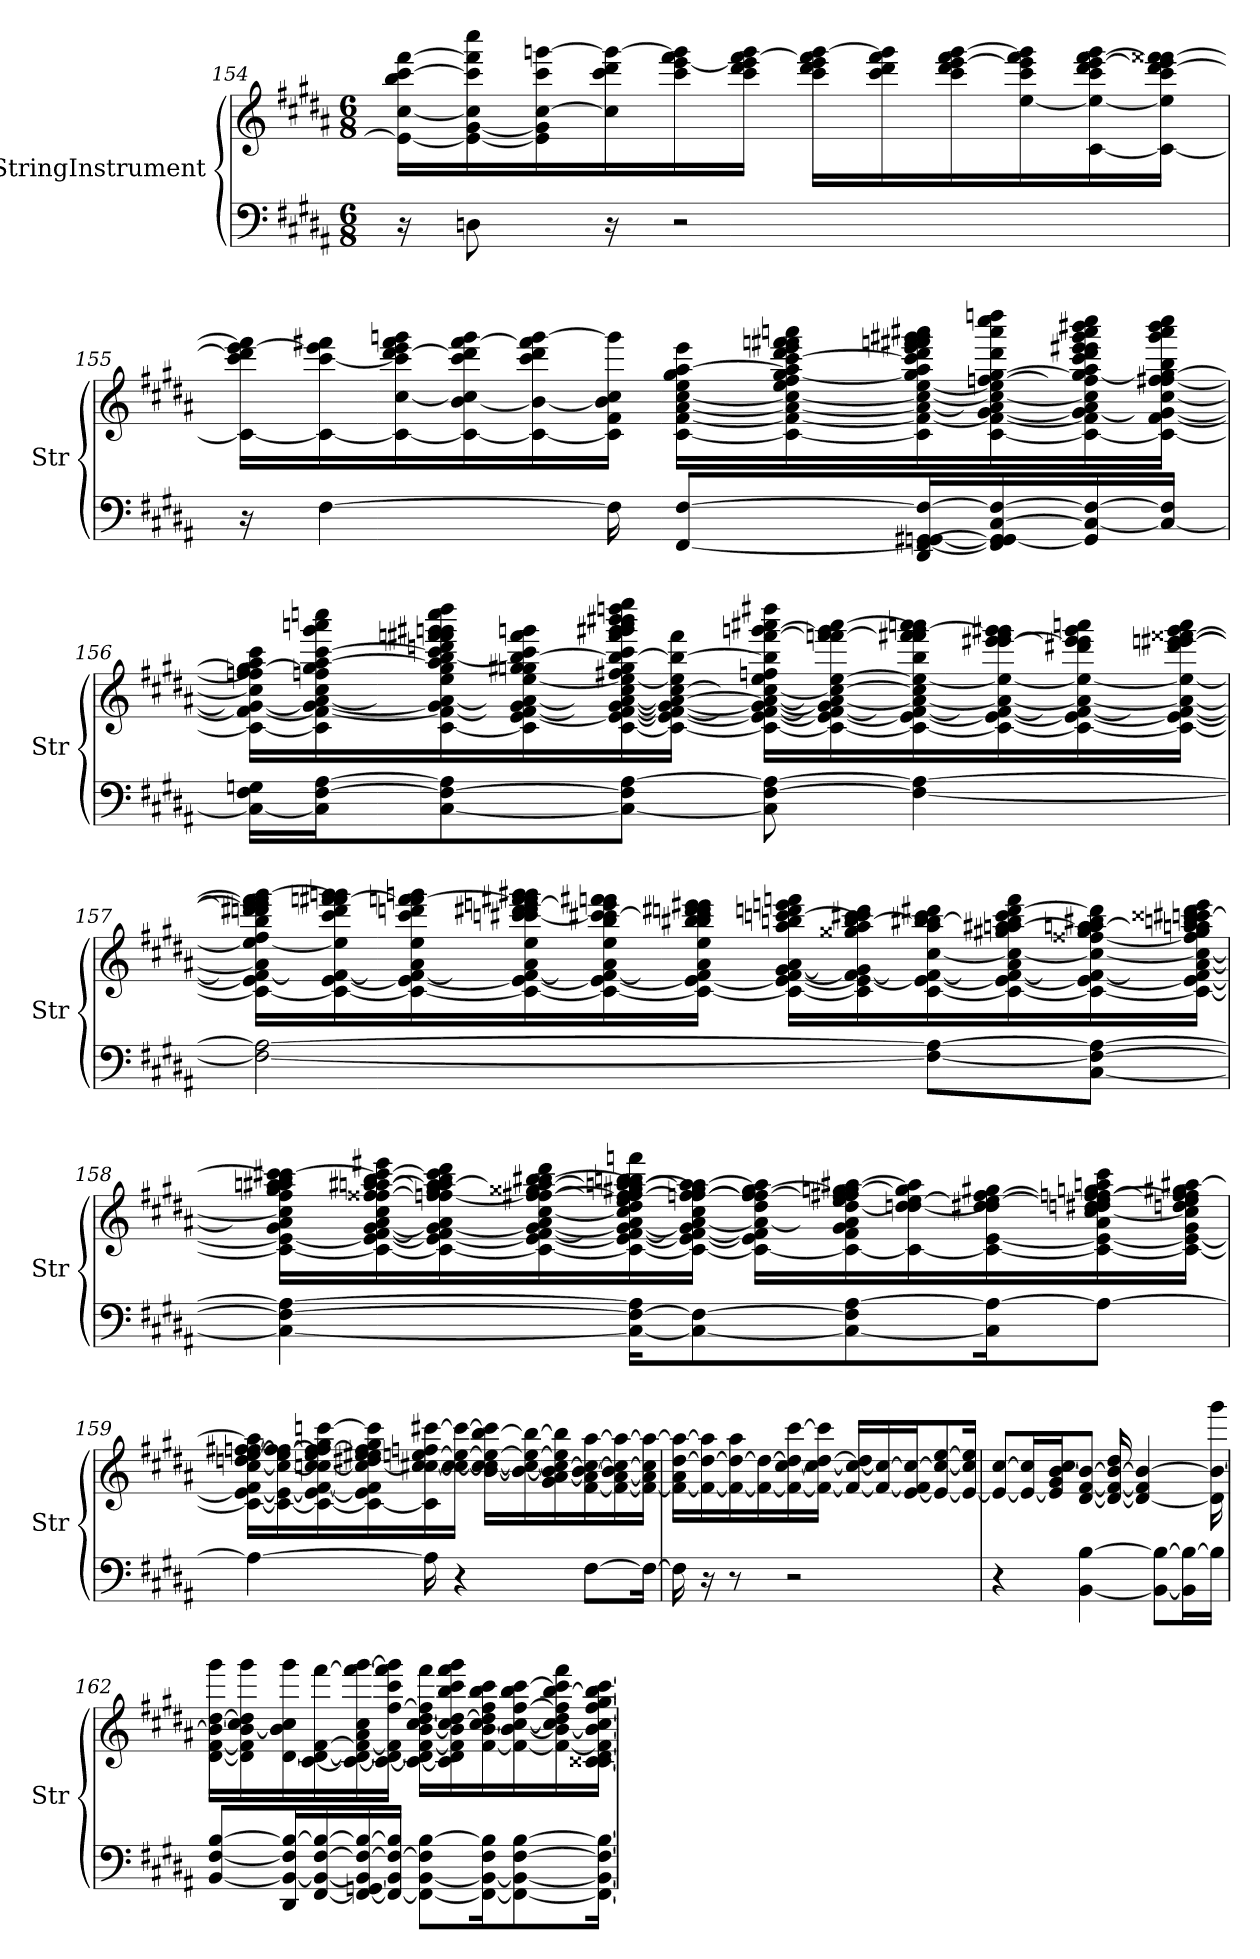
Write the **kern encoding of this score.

**kern	**kern
*part2	*part1
*staff2	*staff1
*I"StringInstrument	*I"StringInstrument
*I'Str	*I'Str
!!LO:PB:g=z
*clefF4	*clefG2
*k[f#c#g#d#a#]	*k[f#c#g#d#a#]
*M6/8	*M6/8
=154	=154
16r	16e\_ [16cc#\ 16bb\ [16ccc#\ [16fff#\LL
8Dn\	16e\_ [16g#\ 16cc#\] 16ccc#\] 16fff#\] 16cccc#\
.	16e\] 16g#\] [16cc#\ 16ccc#\ [16gggn\
16r	16cc#\] 16ccc#\ 16ddd#\ 16ggg\_
2r	16ccc#\ [16eee\ 16fff#\ 16ggg\]
.	16ccc#\ 16ddd#\ 16eee\] [16fff#\ 16ggg\JJ
.	16ccc#\ 16ddd#\ 16eee\ 16fff#\] [16ggg\LL
.	16ccc#\ 16ddd#\ 16fff#\ 16ggg\]
.	16ccc#\ 16ddd#\ [16eee\ 16fff#\ [16ggg\
.	[16ee\ 16ccc#\ 16eee\] 16fff#\ 16ggg\]
.	[16c#\ 16ee\_ 16ccc#\ 16ddd#\ [16eee\ [16fff#\ 16ggg\
.	16c#\_ 16ee\] 16ccc#\ [16ddd#\ 16eee\] 16fff#\] [16fff##X\JJ
!!LO:LB:g=z
=155	=155
16r	16c#\_ 16ccc#\ 16ddd#\] [16eee\ 16fff##\]LL
[4F#\	16c#\_ [16ccc#\ 16eee\] 16fff#X\
.	16c#\_ [16cc#\ 16ccc#\] [16ddd#\ 16eee\ 16fff#\ 16gggn\
.	16c#\_ [16b\ 16cc#\] 16ccc#\ 16ddd#\] [16fff#\ 16ggg\
.	16c#\_ 16b\_ 16ccc#\ 16ddd#\ 16fff#\] [16ggg\
16F#\]	16c#\] 16f#\ 16b\] 16cc#\ 16ggg\]JJ
[8FF#/ [8F#/L	[16c#\ [16f#\ [16a#\ [16cc#\ 16ee\ 16gg#\ [16aa#\ 16eee\LL
.	16c#\_ 16f#\_ 16a#\_ 16cc#\_ 16ee\ 16ff#\ [16gg#\ 16aa#\] [16ccc#\ 16ddd#\ 16eee\ 16fffn\ 16fff#X\ 16aaan\
16DD#/ 16FF#/_ [16GGn/ [16GG#X/ 16F#/_L	16c#\] 16f#\_ 16a#\_ 16cc#\_ [16ee\ 16gg#\] 16aa#\ 16ccc#\] 16ddd#\ 16eee\ 16fffn\ 16fff#X\ 16ggg\ 16ggg#X\ 16aaa#X\
16FF#/] 16GG/_ 16GG#/] [16C#/ 16F#/_	[16c#\ 16f#\_ [16g#\ 16a#\] 16cc#\_ 16ee\] [16ffn\ [16gg#\ 16ddd#\ 16aaa#\ 16cccc#\ 16ddddn\
16GG/] 16C#/_ 16F#/_	16c#\_ 16f#\] 16g#\_ 16a#\ 16cc#\] 16ff\] 16gg#\_ 16aa#\ 16ccc#\ 16ddd#\ 16eee\ 16eee#X\ 16ggg#\ 16aaa#\ 16bbb#X\ 16cccc#\
16C#/_ 16F#/]JJ	16c#\_ [16f#\ 16g#\_ [16cc#\ 16ff\ [16ff#X\ 16gg#\_ 16bb\ 16ggg#\ 16aaa#\ 16bbb#\ 16cccc#\JJ
!!LO:LB:g=z
=156	=156
16C#\_ 16F#\ 16Gn\LL	16c#\_ 16f#\_ 16g#\_ 16cc#\] 16ffn\ 16ff#\] 16gg#\_ 16aa#\ 16ccc#\LL
16C#\] [16F#\ [16A#\J	16c#\] 16f#\_ 16g#\_ [16a#\ 16cc#\ 16ffn\ 16gg#\] [16aa#\ [16ccc#\ 16ggg#\ 16aaan\ 16ccccn\
[8C#\ 8F#\_ 8A#\]	[16c#\ 16f#\_ 16g#\] 16a#\_ 16ee\ 16gg#\ 16aa#\] [16bb\ 16ccc#\] 16dddn\ 16fffn\ 16fff#X\ 16gggn\ 16ggg#X\ 16cccc\ 16dddd#\
.	16c#\] [16e\ 16f#\_ 16g#\ 16a#\_ [16ee\ 16ggn\ 16gg#X\ 16bb\_ 16ccc#\ 16fff#\ 16gggn\
8C#\_ 8F#\] [8A#\J	[16c#\ 16e\_ 16f#\_ [16g#\ 16a#\_ 16cc#\ 16ee\_ 16ff#X\ 16gg#\ 16bb\_ 16ccc#\ 16fff#\ 16ggg\ 16ggg#X\ 16aaa\ 16bbb\ 16bbb#X\ 16ddddn\ 16eeee\
.	16c#\_ 16e\_ 16f#\_ 16g#\_ 16a#\_ [16cc#\ 16ee\] 16bb\_ 16fff#\JJ
8C#\] [8F#\ 8A#\_	16c#\_ 16e\_ 16f#\_ 16g#\_ 16a#\_ 16cc#\_ 16ee\ 16ffn\ 16bb\] [16fff#\ [16gggn\ 16aaa#X\ 16dddd#X\LL
.	16c#\_ 16e\_ 16f#\_ 16g#\] 16a#\_ 16cc#\_ [16ee\ [16fffn\ 16fff#\] 16ggg\] [16aaa#\
4F#\_ 4A#\_	16c#\_ 16e\_ 16f#\_ 16a#\_ 16cc#\] 16ee\_ 16bb\ 16fff\] 16fff#X\ [16ggg\ 16aaan\ 16aaa#\]
.	16c#\_ 16e\_ 16f#\_ 16a#\_ 16ee\_ [16eee\ [16eee#X\ 16fff#\ 16ggg\] 16ggg#X\
.	16c#\_ 16e\_ 16f#\_ 16a#\_ 16ee\_ 16ddd#X\ 16eee\] 16eee#\] 16ggg#\ 16aaan\
.	16c#\_ 16e\_ 16f#\_ 16a#\_ 16ee\_ 16ddd#\ [16eeen\ [16eee#X\ [16fff##X\ 16ggg#\ 16aaa\JJ
!!LO:LB:g=z
=157	=157
2F#\_ 2A#\_	16c#\_ 16e\] 16f#\_ 16a#\] 16ee\_ 16ff#\ 16bb\ 16dddn\ 16ddd#X\ 16eee\] 16eee#\] 16fff#\ 16fff##\] [16ggg#\LL
.	16c#\_ [16e\ 16f#\_ 16ee\] 16ccc#\ 16ddd#\ 16fffn\ [16fff#X\ 16gggn\ 16ggg#\]
.	16c#\_ 16e\_ 16f#\_ 16a#\ 16ee\ 16ccc#\ 16dddn\ [16fffn\ 16fff#\] 16gggn\
.	16c#\_ 16e\_ 16f#\_ 16a#\ 16ee\ [16cccn\ 16ccc#X\ 16ddd\ 16ddd#X\ [16eeen\ 16fff\] 16fff#X\ 16ggg\ 16ggg#X\
.	16c#\_ 16e\_ 16f#\_ 16a#\ 16ee\ 16bb\ 16ccc\] [16ccc#X\ 16eee\] 16fffn\ 16fff#X\
.	16c#\_ 16e\_ 16f#\] 16a#\ 16ee\ 16bb\ 16bb#X\ 16ccc#\] 16dddn\ 16ddd#X\ 16eee\ 16eee#X\JJ
.	16c#\_ 16e\_ [16f#\ [16g#\ 16a#\ 16aa#\ 16bbn\ [16cccn\ 16dddn\ 16eeen\ 16fffn\LL
.	16c#\] 16e\_ 16f#\_ 16g#\] 16gg##X\ 16aa#\ [16bb\ 16ccc\] 16ccc#X\ 16ddd\
8F#\_ 8A#\_L	[16c#\ 16e\_ 16f#\_ [16cc#\ 16aa#\ 16bb\_ 16bb#X\ 16ccc#\ 16ddd#X\
.	16c#\_ 16e\_ 16f#\_ 16a#\ 16cc#\_ 16gg#X\ 16aan\ [16aa#X\ 16bb\] 16ccc#\ [16ddd#\ 16fff\
[8C#\ 8F#\_ 8A#\_J	16c#\_ 16e\_ 16f#\_ 16cc#\_ [16ff##X\ 16gg#\ 16aan\ 16aa#\_ 16bb#X\ 16ddd#\]
.	16c#\_ 16e\_ 16f#\] [16a#\ 16cc#\_ 16ff##\] 16gg#\ 16aan\ 16aa#\] 16bbn\ [16cccn\ 16ccc#X\ 16ccc##X\ 16ddd#\ 16eee\JJ
!!LO:LB:g=z
=158	=158
4C#\_ 4F#\_ 4A#\_	16c#\_ 16e\_ 16g#\ 16a#\] 16cc#\] 16ff#\ 16gg#\ 16aan\ 16aa#X\ 16bb\ 16ccc\] [16ccc#X\LL
.	16c#\_ 16e\_ [16f#\ [16g#\ 16a#\ 16cc#\ [16ff#\ 16ff##X\ [16aan\ [16aa#X\ 16bb\ 16ccc#\_ 16eee#X\
.	16c#\_ 16e\_ 16f#\] 16g#\_ 16a#\ [16ffn\ 16ff#\] 16gg#\ 16aa\] 16aa#\_ 16bb\ 16ccc#\] 16ddd#\
.	16c#\_ 16e\_ [16f#\ 16g#\_ 16a#\ [16cc#\ 16ff\_ [16ff#X\ 16gg##X\ 16aa#\_ 16bb\ [16bb#X\ 16ddd#\
16C#\_ 16F#\_ 16A#\]KL	16c#\_ 16e\_ 16f#\_ 16g#\_ 16a#\ 16cc#\] 16dd#\ 16ee\ 16ff\] 16ff#\_ 16gg#X\ [16aan\ 16aa#\_ 16bbn\ 16bb#\] 16fffn\
8C#\_ 8F#\_	16c#\_ 16e\_ 16f#\_ 16g#\] [16a#\ 16cc#\ [16ffn\ 16ff#\_ 16gg#\ 16aa\_ 16aa#\]JJ
.	16c#\_ 16e\] 16f#\] 16a#\_ 16dd#\ 16ff\_ 16ff#\] [16gg#\ 16aa\]LL
8C#\_ 8F#\] [8A#\	16c#\_ 16f#\ 16g#\ 16a#\] [16dd#\ 16ee\ 16ff\] 16ff#X\ 16ggn\ 16gg#\_ [16aa#X\
.	16c#\_ [16ddn\ 16dd#\] [16ee\ 16gg#\] 16aa#\]
16C#\] 16A#\_K	16c#\_ [16e\ 16dd\] 16dd#X\ 16ee\_ [16ff#\ 16gg#X\
8A#\J_	16c#\_ 16e\_ 16a#\ [16cc#\ 16ddn\ 16dd#X\ 16ee\] [16ffn\ 16ff#\_ 16ggn\ 16aan\ 16ccc#\
.	16c#\_ 16e\_ 16g#\ 16cc#\] 16ddn\ 16ee\ 16ff\] 16ff#\] 16gg#X\ [16aa#X\JJ
!!LO:LB:g=z
=159	=159
4A#\_	16c#\_ 16e\_ 16f#\ [16cc#\ 16ddn\ [16ee\ [16ffn\ [16ff#X\ 16aa#\]LL
.	16c#\_ 16e\_ 16cc#\_ 16ee\] 16ff\_ 16ff#\_
.	16c#\_ 16e\_ [16f#\ [16ccn\ 16cc#\] 16ee\ 16ff\] 16ff#\_ 16gg#\ [16cccn\
.	16c#\_ 16e\] 16f#\] 16cc\_ 16dd#X\ 16ee\ 16ee#X\ 16ff#\] 16gg#\ 16ccc\]
16A#\]	16c#\] 16cc\_ [16cc#X\ [16een\ 16ffn\ [16ccc#X\
4r	16cc\_ 16cc#\_ 16ee\_ 16ccc#\_JJ
.	[16b\ 16cc\] 16cc#\_ 16ee\_ [16bb\ 16ccc#\]LL
.	16b\_ 16cc#\_ 16ee\_ 16bb\_
.	16g#\ [16a#\ 16b\] 16cc#\_ 16ee\] 16bb\]
[8F#\L	[16f#\ 16a#\] [16b\ 16cc#\_ [16aa#\
.	16f#\_ [16a#\ 16b\] 16cc#\_ 16aa#\_
16F#\Jk_	16f#\_ 16a#\] 16cc#\] 16aa#\_JJ
!!LO:PB:g=z
=160	=160
16F#\]	16f#\_ 16a#\ [16dd#\ 16aa#\_LL
16r	16f#\_ 16dd#\_ 16aa#\]
8r	16f#\_ 16dd#\_ 16aa#\
.	16f#\_ 16dd#\_
2r	16f#\_ [16cc#\ 16dd#\] [16ccc#\
.	16f#\_ 16cc#\_ [16dd#\ 16ccc#\]JJ
.	16f#/_ 16cc#/_ 16dd#/]LL
.	16f#/_ 16cc#/_
.	[16e/ 16f#/] 16cc#/_J
.	8e/_ 8cc#/_ [8ee/
.	16e/_ 16cc#/] 16ee/]Jk
=161	=161
4r	8e/_ [8cc#/L
.	16e/_ 16cc#/]L
.	16e/] 16g#/ [16b/ 16cc#/J
[4BB\ [4B\	[8d#/ [8f#/ 8b/_J
.	16d#/_ 16f#/_ 16b/_ 16dd#/
.	4d#/_ 4f#/] 4b/_
8BB\_ 8B\_L	.
16BB\] 16B\_L	.
16B\JJ]	16d#\] 16b\_ 16ggg#\
!!LO:LB:g=z
=162	=162
[8BB/ [8F#/ [8B/L	[16d#\ [16f#\ 16b\_ [16dd#\ 16ggg#\LL
.	16d#\] 16f#\] 16b\_ 16cc#\ 16dd#\] 16ggg#\
16DD#/ 16BB/_ 16F#/] 16B/_L	[16d#\ 16b\] 16cc#\ 16ggg#\
[16FF#/ 16BB/_ [16F#/ 16B/_	[16c#\ 16d#\_ [16f#\ [16fff#\
16FF#/_ 16GGn/ 16BB/_ 16F#/_ 16B/_	16c#\_ 16d#\_ 16f#\_ 16a#\ 16cc#\ 16fff#\_ [16ggg#\
16FF#/_ 16BB/] 16F#/_ 16B/]JJ	16c#\_ 16d#\_ 16f#\] [16ff#\ 16ccc#\ 16fff#\] 16ggg#\]JJ
8FF#\_ [8BB\ 8F#\] [8B\L	16c#\_ 16d#\] [16f#\ [16b\ [16cc#\ 16dd#\ 16ff#\] 16fff#\LL
.	16c#\] 16d#\ 16f#\] 16b\] 16cc#\] [16dd#\ 16bb\ 16ccc#\ 16fff#\ 16ggg#\
16FF#\_ 16BB\_ 16F#\ 16B\]K	[16f#\ 16b\ [16cc#\ 16dd#\] 16ff#\ 16bb\ 16ccc#\
8FF#\_ 8BB\_ [8F#\ [8B\	16f#\_ [16b\ 16cc#\_ [16ff#\ 16bb\ [16ccc#\
.	16f#\_ 16b\_ 16cc#\] 16dd#\ 16ff#\] [16bb\ 16ccc#\] 16fff#\
16FF#\_ 16BB\_ 16F#\_ 16B\_Jk	[16c#\ 16c##X\ 16d#\ 16f#\_ 16b\_ [16cc#\ [16ff#\ [16gg#\ 16bb\] [16ccc#\JJ
=	=
*-	*-
